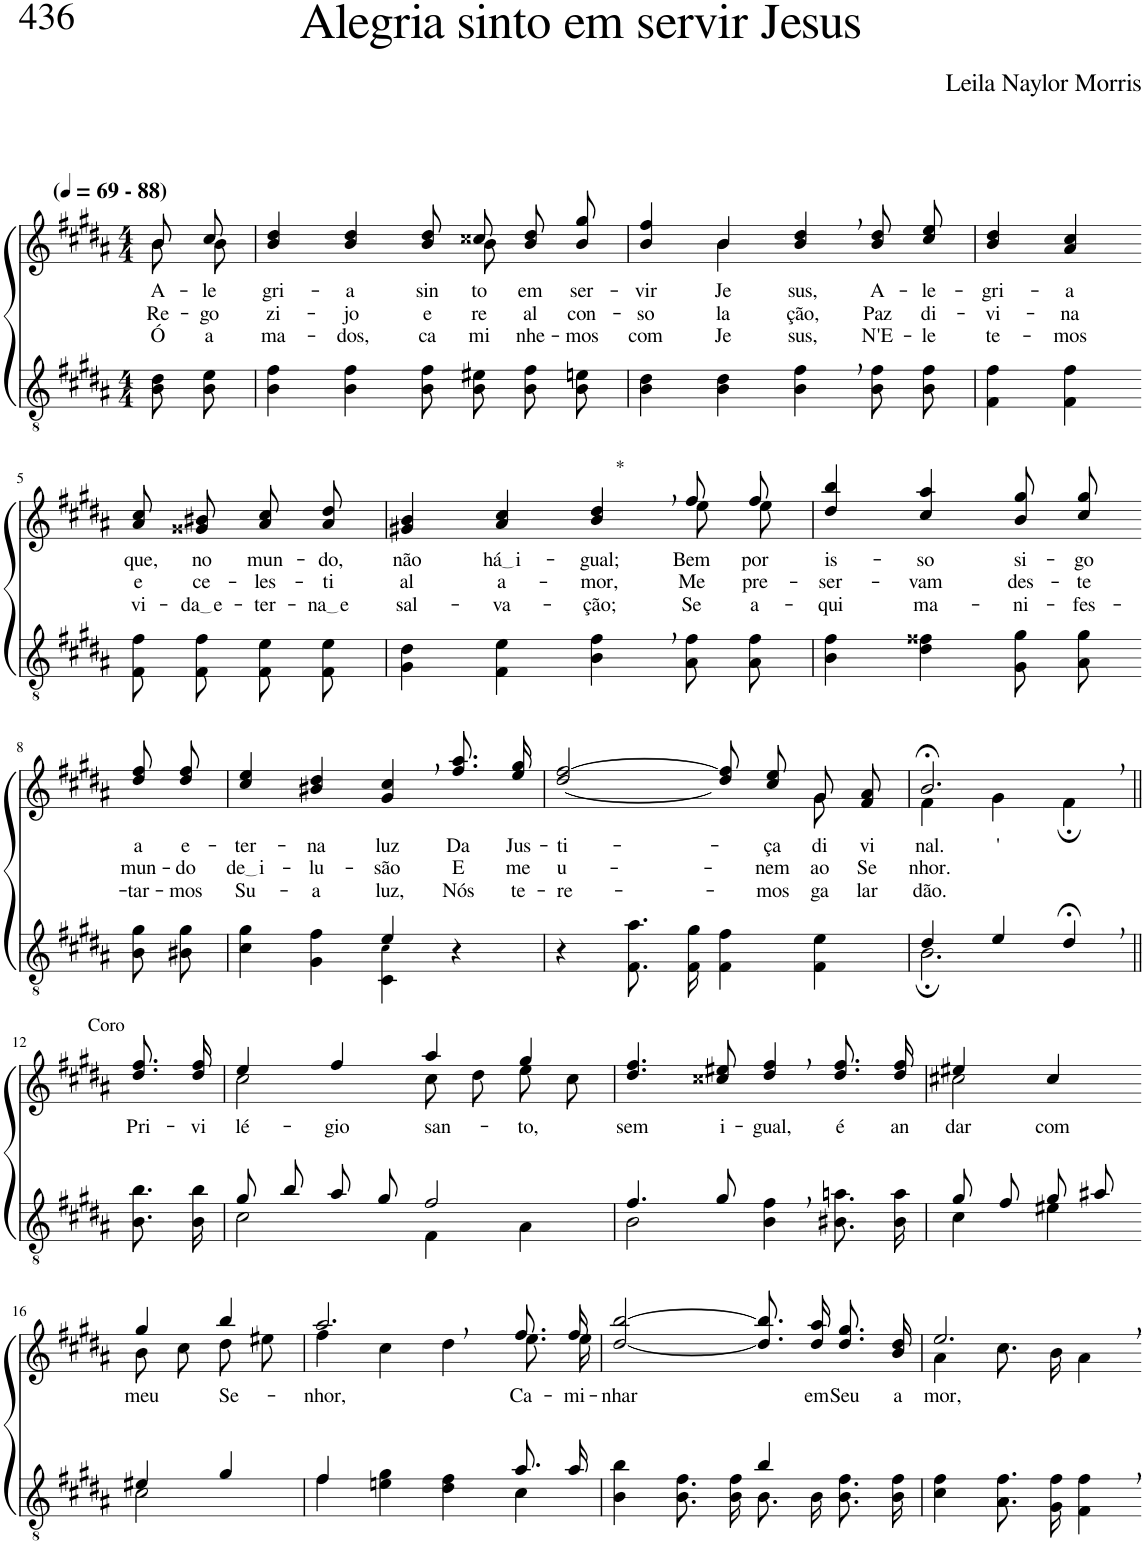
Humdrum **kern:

**kern	**kern	**text	**text	**text
*part2	*part1	*part1	*part1	*part1
*staff2	*staff1	*staff1	*staff1	*staff1
*I"Parte III e IV	*I"Parte I e II	*	*	*
*clefGv2	*clefG2	*	*	*
*Trd5c9	*Trd5c9	*	*	*
*k[f#c#g#d#a#]	*k[f#c#g#d#a#]	*	*	*
*M4/4	*M4/4	*	*	*
*MM69	*MM69	*	*	*
=1	=1	=1	=1	=1
*	*^	*	*	*
!	!LO:TX:a:B:t=(	!	!	!	!
!	!LO:TX:a:B:t=- 88)	!	!	!	!
!	!	!	!LO:LY:b	!LO:LY:b	!LO:LY:b
8B\ 8d#\L	8b/L	8b\L	A-	Re-	Ó
!	!	!	!LO:LY:b	!LO:LY:b	!LO:LY:b
8B\ 8e\J	8cc#/J	8b\J	-le-	-go-	a-
=2	=2	=2	=2	=2	=2
!	!	!	!LO:LY:b	!LO:LY:b	!LO:LY:b
4B\ 4f#\	4b/ 4dd#/	8ryy	-gri-	-zi-	-ma-
!	!	!	!LO:LY:b	!LO:LY:b	!LO:LY:b
*	*v	*v	*	*	*
4B\ 4f#\	4b/ 4dd#/	-a	-jo	-dos,
!	!	!LO:LY:b	!LO:LY:b	!LO:LY:b
8B\ 8f#\L	8b\ 8dd#\L	sin-	e	ca-
*	*^	*	*	*
!	!	!	!LO:LY:b	!LO:LY:b	!LO:LY:b
8B\ 8e#X\J	8cc##X\J	8b\	-to	re-	-mi-
!	!	!	!LO:LY:b	!LO:LY:b	!LO:LY:b
8B\ 8f#\L	8b\ 8dd#\L	4ryy	em	-al	-nhe-
!	!	!	!LO:LY:b	!LO:LY:b	!LO:LY:b
8B\ 8en\J	8b\ 8gg#\J	.	ser-	con-	-mos
=3	=3	=3	=3	=3	=3
!	!	!	!LO:LY:b	!LO:LY:b	!LO:LY:b
4B\ 4d#\	4b/ 4ff#/	4ryy	-vir	-so-	com
!	!	!	!LO:LY:b	!LO:LY:b	!LO:LY:b
4B\ 4d#\	4b/	4b\	Je-	-la-	Je-
!	!	!	!LO:LY:b	!LO:LY:b	!LO:LY:b
4B\, 4f#\,	4b/, 4dd#/,	2ryy	-sus,	-ção,	-sus,
!	!	!	!LO:LY:b	!LO:LY:b	!LO:LY:b
8B\ 8f#\L	8b\ 8dd#\L	.	A-	Paz	N'E-
!	!	!	!LO:LY:b	!LO:LY:b	!LO:LY:b
8B\ 8f#\J	8cc#\ 8ee\J	.	-le-	di-	-le
*	*v	*v	*	*	*
=4	=4	=4	=4	=4
!	!	!LO:LY:b	!LO:LY:b	!LO:LY:b
4F#\ 4f#\	4b/ 4dd#/	-gri-	-vi-	te-
!	!	!LO:LY:b	!LO:LY:b	!LO:LY:b
4F#\ 4f#\	4a#/ 4cc#/	-a	-na	-mos
!!LO:LB:g=z
=5-	=5-	=5-	=5-	=5-
!	!	!LO:LY:b	!LO:LY:b	!LO:LY:b
8F#\ 8f#\L	8a#/ 8cc#/L	que,	e	vi-
!	!	!LO:LY:b	!LO:LY:b	!LO:LY:b
8F#\ 8f#\J	8g##X/ 8b#X/J	no	ce-	da e
!	!	!LO:LY:b	!LO:LY:b	!LO:LY:b
8F#\ 8e\L	8a#\ 8cc#\L	mun-	-les-	-ter-
!	!	!LO:LY:b	!LO:LY:b	!LO:LY:b
8F#\ 8e\J	8a#\ 8dd#\J	-do,	-ti-	na e
=6	=6	=6	=6	=6
*	*^	*	*	*
!	!	!	!LO:LY:b	!LO:LY:b	!LO:LY:b
4G#\ 4d#\	2.ryy	4g#X/ 4b/	não	-al	-sal-
!	!	!	!LO:LY:b	!LO:LY:b	!LO:LY:b
4F#\ 4e\	.	4a#/ 4cc#/	há i	a-	-va-
!	!	!LO:TX:a:t=*	!	!	!
!	!	!	!LO:LY:b	!LO:LY:b	!LO:LY:b
4B\, 4f#\,	.	4b/ 4dd#/	-gual;	-mor,	-ção;
!	!	!	!LO:LY:b	!LO:LY:b	!LO:LY:b
8A#\ 8f#\L	8ee\L	8ff#/L	-Bem	Me	Se
!	!	!	!LO:LY:b	!LO:LY:b	!LO:LY:b
8A#\ 8f#\J	8ee\J	8ff#/J	por	pre-	a-
=7	=7	=7	=7	=7	=7
!	!	!	!LO:LY:b	!LO:LY:b	!LO:LY:b
*	*v	*v	*	*	*
4B\ 4f#\	4dd#/ 4bb/	is-	-ser-	-qui
!	!	!LO:LY:b	!LO:LY:b	!LO:LY:b
4d#\ 4f##X\	4cc#/ 4aa#/	-so	-vam	ma-
!	!	!LO:LY:b	!LO:LY:b	!LO:LY:b
8G#\ 8g#\L	8b\ 8gg#\L	si-	des-	-ni-
!	!	!LO:LY:b	!LO:LY:b	!LO:LY:b
8A#\ 8g#\J	8cc#\ 8gg#\J	-go	-te	-fes-
!!LO:LB:g=z
=8-	=8-	=8-	=8-	=8-
!	!	!LO:LY:b	!LO:LY:b	!LO:LY:b
8B\ 8g#\L	8dd#\ 8ff#\L	a	mun-	-tar-
!	!	!LO:LY:b	!LO:LY:b	!LO:LY:b
8B#X\ 8g#\J	8dd#\ 8ff#\J	e-	-do	-mos
=9	=9	=9	=9	=9
*^	*	*	*	*
!	!	!	!LO:LY:b	!LO:LY:b	!LO:LY:b
2ryy	4c#\ 4g#\	4cc#/ 4ee/	-ter-	de i	Su-
!	!	!	!LO:LY:b	!LO:LY:b	!LO:LY:b
.	4G#\ 4f#\	4b#X/ 4dd#/	-na	-lu-	-a
!	!	!	!LO:LY:b	!LO:LY:b	!LO:LY:b
4e/	4C#\ 4c#!\	4g#/, 4cc#/,	luz	-são	luz,
!	!	!	!LO:LY:b	!LO:LY:b	!LO:LY:b
4r	4ryy	8.ff#\ 8.aa#\L	Da	E	Nós
!	!	!	!LO:LY:b	!LO:LY:b	!LO:LY:b
.	.	16ee\ 16gg#\Jk	Jus-	me	te-
*v	*v	*	*	*	*
=10	=10	=10	=10	=10
!	!	!LO:LY:b	!LO:LY:b	!LO:LY:b
*	*^	*	*	*
4r	[2dd#/ [2ff#/	2.ryy	-ti-	u-	-re-
8.F#\ 8.a#\L	.	.	.	.	.
16F#\ 16g#\Jk	.	.	.	.	.
4F#\ 4f#\	8dd#]\ 8ff#]\L	.	.	.	.
!	!	!	!LO:LY:b	!LO:LY:b	!LO:LY:b
.	8cc#\ 8ee\J	.	-ça	-nem	-mos
!	!	!	!LO:LY:b	!LO:LY:b	!LO:LY:b
4F#\ 4e\	8g#/L	8g#\	di-	ao	ga-
!	!	!	!LO:LY:b	!LO:LY:b	!LO:LY:b
.	8f#/ 8a#/J	8ryy	-vi-	Se-	-lar-
=11	=11	=11	=11	=11	=11
*^	*	*	*	*	*
!	!	!	!	!LO:LY:b	!LO:LY:b	!LO:LY:b
4d#/	2.B;\	2.b;<,/	4f#\	-nal.	-nhor.	-dão.
!	!	!	!	!LO:LY:b	!	!
4e/	.	.	4g#\	'	.	.
4d#;<,/	.	.	4f#;\	.	.	.
*v	*v	*	*	*	*	*
!!LO:LB:g=z
=12||	=12||	=12||	=12||	=12||	=12||
!	!LO:TX:a:t=Coro	!	!	!	!
!	!	!	!LO:LY:b	!	!
*	*v	*v	*	*	*
8.B\ 8.b\L	8.dd#\ 8.ff#\L	Pri-	.	.
!	!	!LO:LY:b	!	!
16B\ 16b\Jk	16dd#\ 16ff#\Jk	-vi-	.	.
=13	=13	=13	=13	=13
*^	*^	*	*	*
!	!	!	!	!LO:LY:b	!	!
8g#/L	2c#\	4ee/	2cc#\	-lé-	.	.
8b/J	.	.	.	.	.	.
!	!	!	!	!LO:LY:b	!	!
8a#/L	.	4ff#/	.	-gio	.	.
8g#/J	.	.	.	.	.	.
!	!	!	!	!LO:LY:b	!	!
2f#/	4F#\	4aa#/	8cc#\L	san-	.	.
.	.	.	8dd#\J	.	.	.
!	!	!	!	!LO:LY:b	!	!
.	4A#\	4gg#/	8ee\L	-to,	.	.
.	.	.	8cc#\J	.	.	.
=14	=14	=14	=14	=14	=14	=14
!	!	!	!	!LO:LY:b	!	!
*	*	*v	*v	*	*	*
4.f#/	2B\	4.dd#/ 4.ff#/	sem	.	.
!	!	!	!LO:LY:b	!	!
8g#/	.	8cc##X/ 8ee#X/	i-	.	.
!	!	!	!LO:LY:b	!	!
4ryy	4B\ 4f#\	4dd#/, 4ff#/,	-gual,	.	.
!	!	!	!LO:LY:b	!	!
4ryy	8.B#X\ 8.an\L	8.dd#\ 8.ff#\L	é	.	.
!	!	!	!LO:LY:b	!	!
.	16B#\ 16a\Jk	16dd#\ 16ff#\Jk	an-	.	.
=15	=15	=15	=15	=15	=15
*	*	*^	*	*	*
!	!	!	!	!LO:LY:b	!	!
8g#/L	4c#\	4ee#X/	2cc#X\	-dar	.	.
8f#/J	.	.	.	.	.	.
!	!	!	!	!LO:LY:b	!	!
8g#/L	4e#X\	4cc#/	.	com	.	.
8a#X/J	.	.	.	.	.	.
!!LO:LB:g=z	!!
=16-	=16-	=16-	=16-	=16-	=16-	=16-
!	!	!	!	!LO:LY:b	!	!
4e#X/	2c#\	4gg#/	8b\L	meu	.	.
.	.	.	8cc#\J	.	.	.
!	!	!	!	!LO:LY:b	!	!
4g#/	.	4bb/	8dd#\L	Se-	.	.
.	.	.	8ee#X\J	.	.	.
=17	=17	=17	=17	=17	=17	=17
!	!	!	!	!LO:LY:b	!	!
4f#/	4f#\	2.aa#,/	4ff#\	-nhor,	.	.
4ryy	4en\ 4g#\	.	4cc#\	.	.	.
4ryy	4d#\ 4f#\	.	4dd#\	.	.	.
!	!	!	!	!LO:LY:b	!	!
8.a#/L	4c#\	8.ff#/L	8.ee\L	Ca-	.	.
!	!	!	!	!LO:LY:b	!	!
16a#/Jk	.	16ff#/Jk	16ee\Jk	-mi-	.	.
=18	=18	=18	=18	=18	=18	=18
!	!	!	!	!LO:LY:b	!	!
*	*	*v	*v	*	*	*
2ryy	4B\ 4b\	[2dd#/ [2bb/	-nhar	.	.
.	8.B\ 8.f#\L	.	.	.	.
.	16B\ 16f#\Jk	.	.	.	.
4b/	8.B\L	8.dd#]\ 8.bb]\L	.	.	.
!	!	!	!LO:LY:b	!	!
.	16B\Jk	16dd#\ 16aa#\Jk	em	.	.
!	!	!	!LO:LY:b	!	!
4ryy	8.B\ 8.f#\L	8.dd#\ 8.gg#\L	Seu	.	.
!	!	!	!LO:LY:b	!	!
.	16B\ 16f#\Jk	16b\ 16dd#\Jk	a-	.	.
=19	=19	=19	=19	=19	=19
*	*	*^	*	*	*
!	!	!	!	!LO:LY:b	!	!
*v	*v	*	*	*	*	*
4c#\ 4f#\	2.ee,/	4a#\	-mor,	.	.
8.A#\ 8.f#\L	.	8.cc#\L	.	.	.
16G#\ 16f#\Jk	.	16b\Jk	.	.	.
4F#\, 4f#\,	.	4a#\	.	.	.
*	*v	*v	*	*	*
=-	=-	=-	=-	=-
*-	*-	*-	*-	*-
